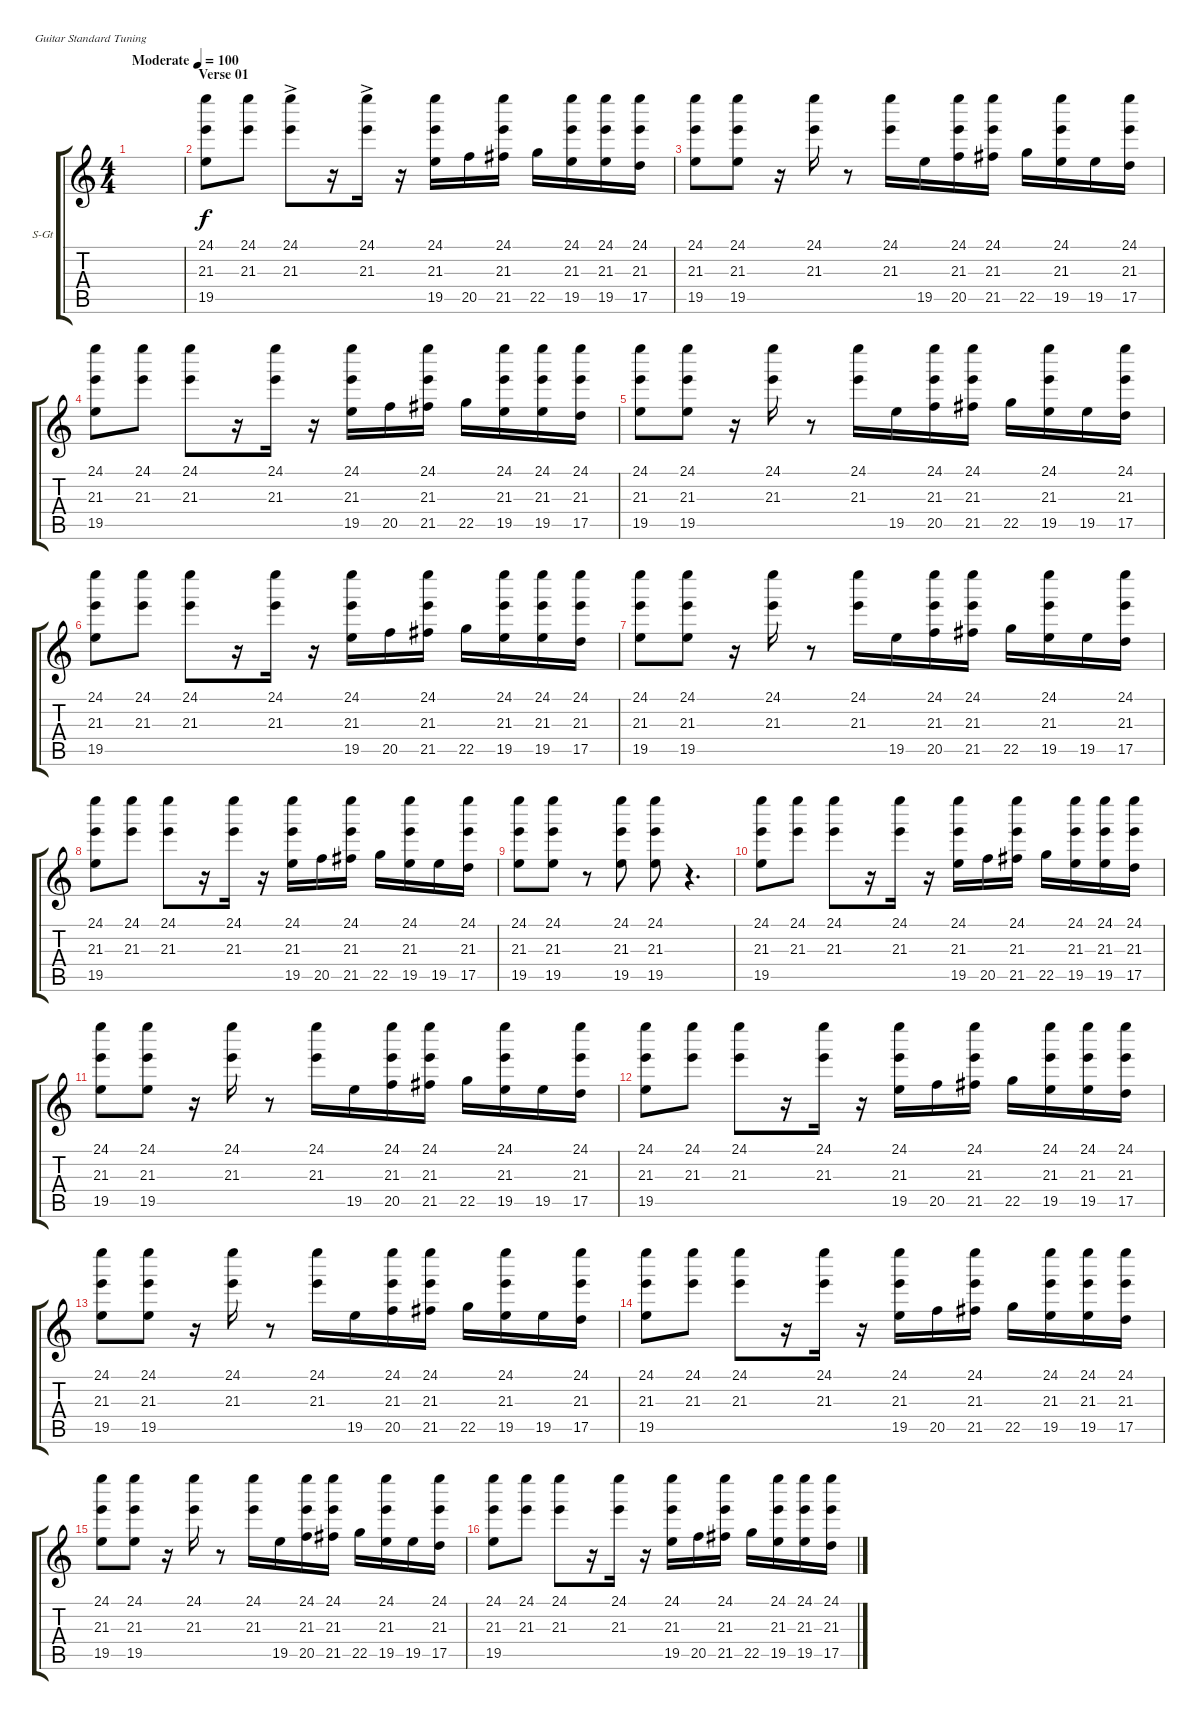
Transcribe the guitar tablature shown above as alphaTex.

\bracketExtendMode groupsimilarinstruments
\firstSystemTrackNameOrientation horizontal
\otherSystemsTrackNameOrientation horizontal
\track ("Background A" "S-Gt") {instrument acousticguitarsteel}
\staff {score tabs}
\tuning (E4 B3 G3 D3 A2 E2)
\ts (4 4)
\tempo (100 "Moderate")
\clef g2
\scale
0.333333
\ks c
|
\section ("" "Verse 01")
\scale
0.333333 (24.1 21.3 19.5).8 (24.1 21.3).8 (24.1{ac} 21.3).8 r.16 (24.1{ac} 21.3).16 r.16 (24.1 21.3 19.5).16 20.5.16 (24.1 21.3 21.5).16 22.5.16 (24.1 21.3 19.5).16 (24.1 21.3 19.5).16 (24.1 21.3 17.5).16 |
\scale
0.333333 (24.1 21.3 19.5).8 (24.1 21.3 19.5).8 r.16 (24.1 21.3).16 r.8 (24.1 21.3).16 19.5.16 (24.1 21.3 20.5).16 (24.1 21.3 21.5).16 22.5.16 (24.1 21.3 19.5).16 19.5.16 (24.1 21.3 17.5).16 |
\scale
0.333333 (24.1 21.3 19.5).8 (24.1 21.3).8 (24.1 21.3).8 r.16 (24.1 21.3).16 r.16 (24.1 21.3 19.5).16 20.5.16 (24.1 21.3 21.5).16 22.5.16 (24.1 21.3 19.5).16 (24.1 21.3 19.5).16 (24.1 21.3 17.5).16 |
\scale
0.333333 (24.1 21.3 19.5).8 (24.1 21.3 19.5).8 r.16 (24.1 21.3).16 r.8 (24.1 21.3).16 19.5.16 (24.1 21.3 20.5).16 (24.1 21.3 21.5).16 22.5.16 (24.1 21.3 19.5).16 19.5.16 (24.1 21.3 17.5).16 |
\scale
0.333333 (24.1 21.3 19.5).8 (24.1 21.3).8 (24.1 21.3).8 r.16 (24.1 21.3).16 r.16 (24.1 21.3 19.5).16 20.5.16 (24.1 21.3 21.5).16 22.5.16 (24.1 21.3 19.5).16 (24.1 21.3 19.5).16 (24.1 21.3 17.5).16 |
\scale
0.333333 (24.1 21.3 19.5).8 (24.1 21.3 19.5).8 r.16 (24.1 21.3).16 r.8 (24.1 21.3).16 19.5.16 (24.1 21.3 20.5).16 (24.1 21.3 21.5).16 22.5.16 (24.1 21.3 19.5).16 19.5.16 (24.1 21.3 17.5).16 |
\scale
0.333333 (24.1 21.3 19.5).8 (24.1 21.3).8 (24.1 21.3).8 r.16 (24.1 21.3).16 r.16 (24.1 21.3 19.5).16 20.5.16 (24.1 21.3 21.5).16 22.5.16 (24.1 21.3 19.5).16 19.5.16 (24.1 21.3 17.5).16 |
\scale
0.333333 (24.1 21.3 19.5).8 (24.1 21.3 19.5).8 r.8 (24.1 21.3 19.5).8 (24.1 21.3 19.5).8 r.4{d} |
\scale
0.333333 (24.1 21.3 19.5).8 (24.1 21.3).8 (24.1 21.3).8 r.16 (24.1 21.3).16 r.16 (24.1 21.3 19.5).16 20.5.16 (24.1 21.3 21.5).16 22.5.16 (24.1 21.3 19.5).16 (24.1 21.3 19.5).16 (24.1 21.3 17.5).16 |
\scale
0.333333 (24.1 21.3 19.5).8 (24.1 21.3 19.5).8 r.16 (24.1 21.3).16 r.8 (24.1 21.3).16 19.5.16 (24.1 21.3 20.5).16 (24.1 21.3 21.5).16 22.5.16 (24.1 21.3 19.5).16 19.5.16 (24.1 21.3 17.5).16 |
\scale
0.333333 (24.1 21.3 19.5).8 (24.1 21.3).8 (24.1 21.3).8 r.16 (24.1 21.3).16 r.16 (24.1 21.3 19.5).16 20.5.16 (24.1 21.3 21.5).16 22.5.16 (24.1 21.3 19.5).16 (24.1 21.3 19.5).16 (24.1 21.3 17.5).16 |
\scale
0.333333 (24.1 21.3 19.5).8 (24.1 21.3 19.5).8 r.16 (24.1 21.3).16 r.8 (24.1 21.3).16 19.5.16 (24.1 21.3 20.5).16 (24.1 21.3 21.5).16 22.5.16 (24.1 21.3 19.5).16 19.5.16 (24.1 21.3 17.5).16 |
\scale
0.333333 (24.1 21.3 19.5).8 (24.1 21.3).8 (24.1 21.3).8 r.16 (24.1 21.3).16 r.16 (24.1 21.3 19.5).16 20.5.16 (24.1 21.3 21.5).16 22.5.16 (24.1 21.3 19.5).16 (24.1 21.3 19.5).16 (24.1 21.3 17.5).16 |
\scale
0.333333 (24.1 21.3 19.5).8 (24.1 21.3 19.5).8 r.16 (24.1 21.3).16 r.8 (24.1 21.3).16 19.5.16 (24.1 21.3 20.5).16 (24.1 21.3 21.5).16 22.5.16 (24.1 21.3 19.5).16 19.5.16 (24.1 21.3 17.5).16 |
\scale
0.333333 (24.1 21.3 19.5).8 (24.1 21.3).8 (24.1 21.3).8 r.16 (24.1 21.3).16 r.16 (24.1 21.3 19.5).16 20.5.16 (24.1 21.3 21.5).16 22.5.16 (24.1 21.3 19.5).16 (24.1 21.3 19.5).16 (24.1 21.3 17.5).16
